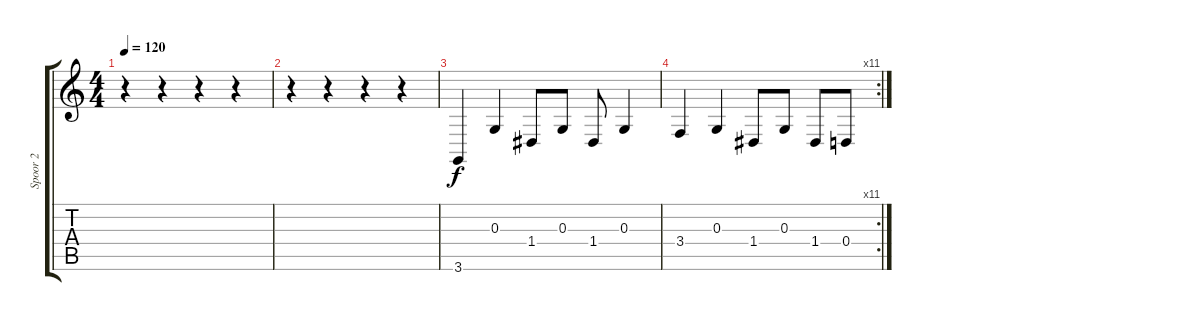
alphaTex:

\track ("Spoor 2" "Spoor 2") {instrument synthbrass1}
\staff {score tabs}
\tuning (E4 B3 G3 D3 A2 E2) {hide}
\ts (4 4)
\tempo 120
\clef g2
\ks c
r.4{dy f instrument synthbrass1} r.4 r.4 r.4 |
r.4 r.4 r.4 r.4 |
3.6.4 0.3.4 1.4.8 0.3.8 1.4.8 0.3.4 |
\rc 11
3.4.4 0.3.4 1.4.8 0.3.8 1.4.8 0.4.8
